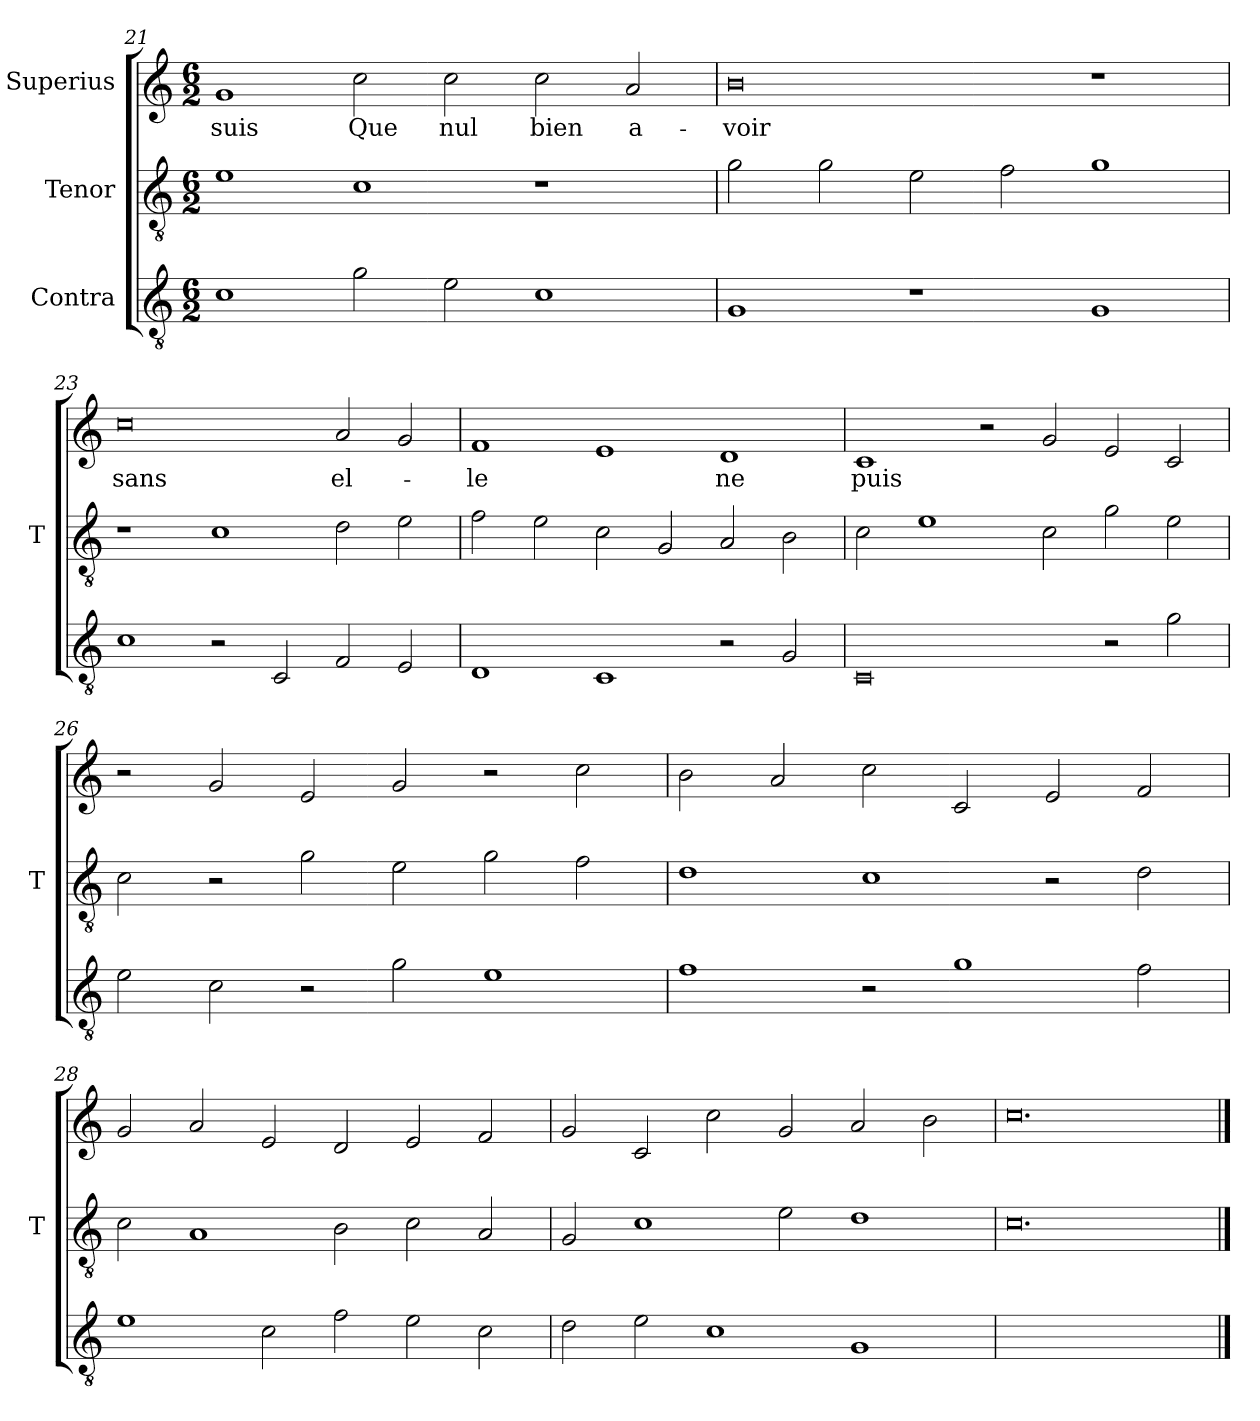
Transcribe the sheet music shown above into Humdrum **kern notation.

**kern	**kern	**kern	**text
*part3	*part2	*part1	*part1
*staff3	*staff2	*staff1	*staff1
*I"Contra	*I"Tenor	*I"Superius	*
*	*I'T	*	*
*clefGv2	*clefGv2	*clefG2	*
*M6/2	*M6/2	*M6/2	*
=21	=21	=21	=21
1c	1e	1g	-suis
2g	1c	2cc	-Que
2e	.	2cc	-nul
1c	1r	2cc	-bien
.	.	2a	a-
=22	=22	=22	=22
1G	2g	0b	-voir
.	2g	.	.
1r	2e	.	.
.	2f	.	.
1G	1g	1r	.
=23	=23	=23	=23
1c	1r	0cc	-sans
2r	1c	.	.
2C	.	.	.
2F	2d	2a	el-
2E	2e	2g	.
=24	=24	=24	=24
1D	2f	1f	-le
.	2e	.	.
1C	2c	1e	.
.	2G	.	.
2r	2A	1d	-ne
2G	2B	.	.
=25	=25	=25	=25
0C	2c	1c	-puis
.	1e	.	.
.	.	2r	.
.	2c	2g	.
2r	2g	2e	.
2g	2e	2c	.
=26	=26	=26	=26
2e	2c	2r	.
2c	2r	2g	.
2r	2g	2e	.
2g	2e	2g	.
1e	2g	2r	.
.	2f	2cc	.
=27	=27	=27	=27
1f	1d	2b	.
.	.	2a	.
2r	1c	2cc	.
1g	.	2c	.
.	2r	2e	.
2f	2d	2f	.
=28	=28	=28	=28
1e	2c	2g	.
.	1A	2a	.
2c	.	2e	.
2f	2B	2d	.
2e	2c	2e	.
2c	2A	2f	.
=29	=29	=29	=29
2d	2G	2g	.
2e	1c	2c	.
1c	.	2cc	.
.	2e	2g	.
1G	1d	2a	.
.	.	2b	.
=30	=30	=30	=30
0.ryy	0.c	0.cc	.
==	==	==	==
*-	*-	*-	*-
